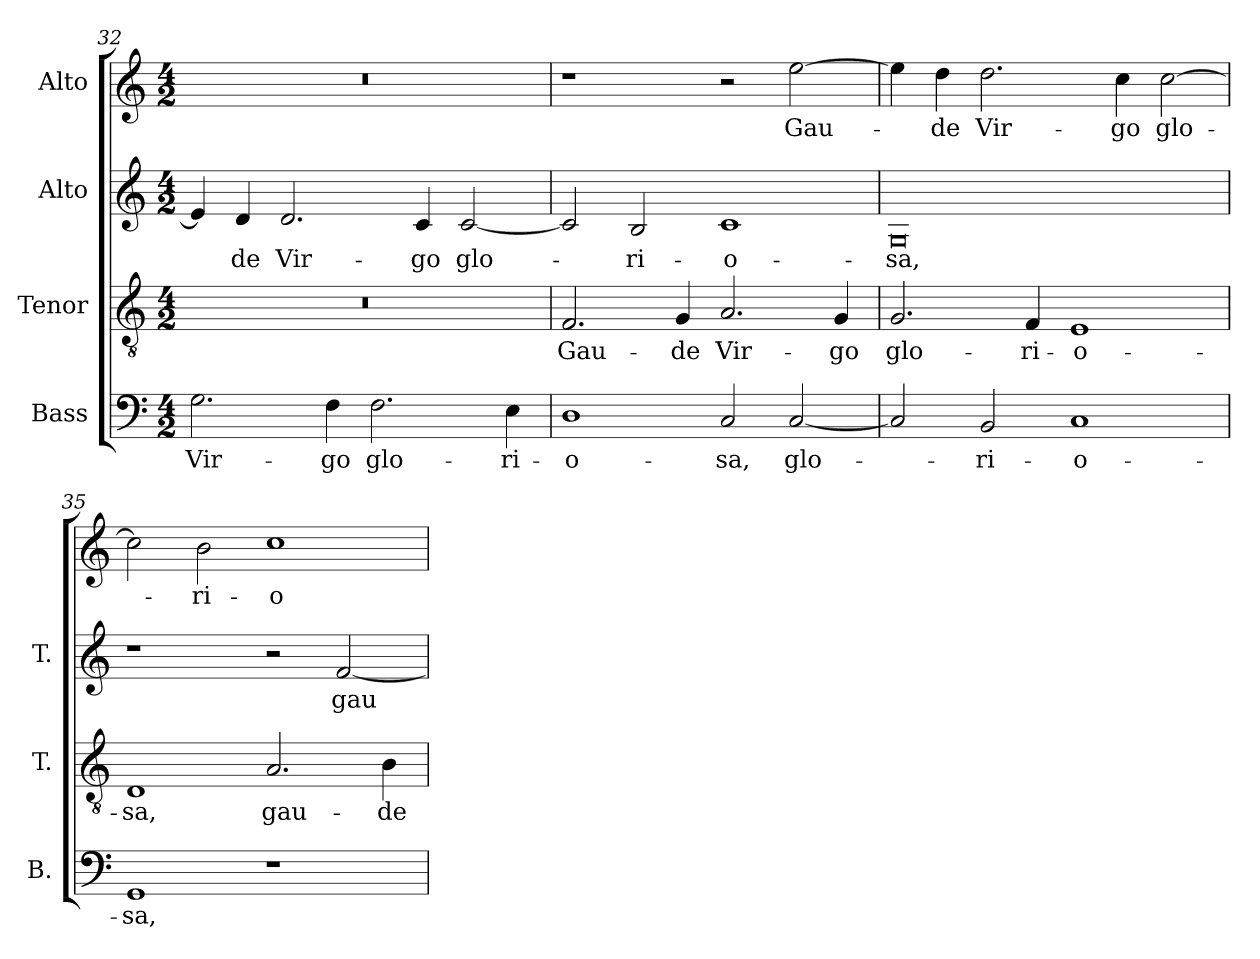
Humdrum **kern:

**kern	**text	**kern	**text	**kern	**text	**kern	**text
*part4	*part4	*part3	*part3	*part2	*part2	*part1	*part1
*staff4	*staff4	*staff3	*staff3	*staff2	*staff2	*staff1	*staff1
*I"Bass	*	*I"Tenor	*	*I"Alto	*	*I"Alto	*
*I'B.	*	*I'T.	*	*I'T.	*	*	*
!!LO:PB:g=z
*clefF4	*	*clefGv2	*	*clefG2	*	*clefG2	*
*	*	*ITrd7c12	*	*ITrd7c12	*	*	*
*k[]	*	*k[]	*	*k[]	*	*k[]	*
*C:	*	*C:	*	*C:	*	*C:	*
*M4/2	*	*M4/2	*	*M4/2	*	*M4/2	*
=32	=32	=32	=32	=32	=32	=32	=32
!	!LO:LY:b:color=#000000	!LO:N:vis=1	!	!	!	!LO:N:vis=1	!
2.Gi\	Vir-	0r	.	4Ei/]	.	0r	.
!	!	!	!	!	!LO:LY:b:color=#000000	!	!
.	.	.	.	4Di/	-de	.	.
!	!	!	!	!	!LO:LY:b:color=#000000	!	!
.	.	.	.	2.Di/	Vir-	.	.
!	!LO:LY:b:color=#000000	!	!	!	!	!	!
4Fi\	-go	.	.	.	.	.	.
!	!LO:LY:b:color=#000000	!	!	!	!	!	!
2.Fi\	glo-	.	.	.	.	.	.
!	!	!	!	!	!LO:LY:b:color=#000000	!	!
.	.	.	.	4Ci/	-go	.	.
!	!	!	!	!	!LO:LY:b:color=#000000	!	!
.	.	.	.	[2Ci/	glo-	.	.
!	!LO:LY:b:color=#000000	!	!	!	!	!	!
4Ei\	-ri-	.	.	.	.	.	.
=33	=33	=33	=33	=33	=33	=33	=33
!	!LO:LY:b:color=#000000	!	!	!	!	!	!
!	!	!	!LO:LY:b:color=#000000	!	!	!	!
1Di	-o-	2.FFi/	Gau-	2Ci/]	.	1r	.
!	!	!	!	!	!LO:LY:b:color=#000000	!	!
.	.	.	.	2BBi/	-ri-	.	.
!	!	!	!LO:LY:b:color=#000000	!	!	!	!
.	.	4GGi/	-de	.	.	.	.
!	!LO:LY:b:color=#000000	!	!	!	!	!	!
!	!	!	!LO:LY:b:color=#000000	!	!	!	!
!	!	!	!	!	!LO:LY:b:color=#000000	!	!
2Ci/	-sa,	2.AAi/	Vir-	1Ci	-o-	2r	.
!	!LO:LY:b:color=#000000	!	!	!	!	!	!
!	!	!	!	!	!	!	!LO:LY:b:color=#000000
[2Ci/	glo-	.	.	.	.	[2eei\	Gau-
!	!	!	!LO:LY:b:color=#000000	!	!	!	!
.	.	4GGi/	-go	.	.	.	.
=34	=34	=34	=34	=34	=34	=34	=34
!	!	!	!LO:LY:b:color=#000000	!	!	!	!
!	!	!	!	!	!LO:LY:b:color=#000000	!	!
2Ci/]	.	2.GGi/	glo-	0GGi	-sa,	4eei\]	.
!	!	!	!	!	!	!	!LO:LY:b:color=#000000
.	.	.	.	.	.	4ddi\	-de
!	!LO:LY:b:color=#000000	!	!	!	!	!	!
!	!	!	!	!	!	!	!LO:LY:b:color=#000000
2BBi/	-ri-	.	.	.	.	2.ddi\	Vir-
!	!	!	!LO:LY:b:color=#000000	!	!	!	!
.	.	4FFi/	-ri-	.	.	.	.
!	!LO:LY:b:color=#000000	!	!	!	!	!	!
!	!	!	!LO:LY:b:color=#000000	!	!	!	!
1Ci	-o-	1EEi	-o-	.	.	.	.
!	!	!	!	!	!	!	!LO:LY:b:color=#000000
.	.	.	.	.	.	4cci\	-go
!	!	!	!	!	!	!	!LO:LY:b:color=#000000
.	.	.	.	.	.	[2cci\	glo-
=35	=35	=35	=35	=35	=35	=35	=35
!	!LO:LY:b:color=#000000	!	!	!	!	!	!
!	!	!	!LO:LY:b:color=#000000	!	!	!	!
1GGi	-sa,	1DDi	-sa,	1r	.	2cci\]	.
!	!	!	!	!	!	!	!LO:LY:b:color=#000000
.	.	.	.	.	.	2bi\	-ri-
!	!	!	!LO:LY:b:color=#000000	!	!	!	!
!	!	!	!	!	!	!	!LO:LY:b:color=#000000
1r	.	2.AAi/	gau-	2r	.	1cci	-o-
!	!	!	!	!	!LO:LY:b:color=#000000	!	!
.	.	.	.	[2Fi/	gau-	.	.
!	!	!	!LO:LY:b:color=#000000	!	!	!	!
.	.	4BBi\	-de	.	.	.	.
=	=	=	=	=	=	=	=
*-	*-	*-	*-	*-	*-	*-	*-
